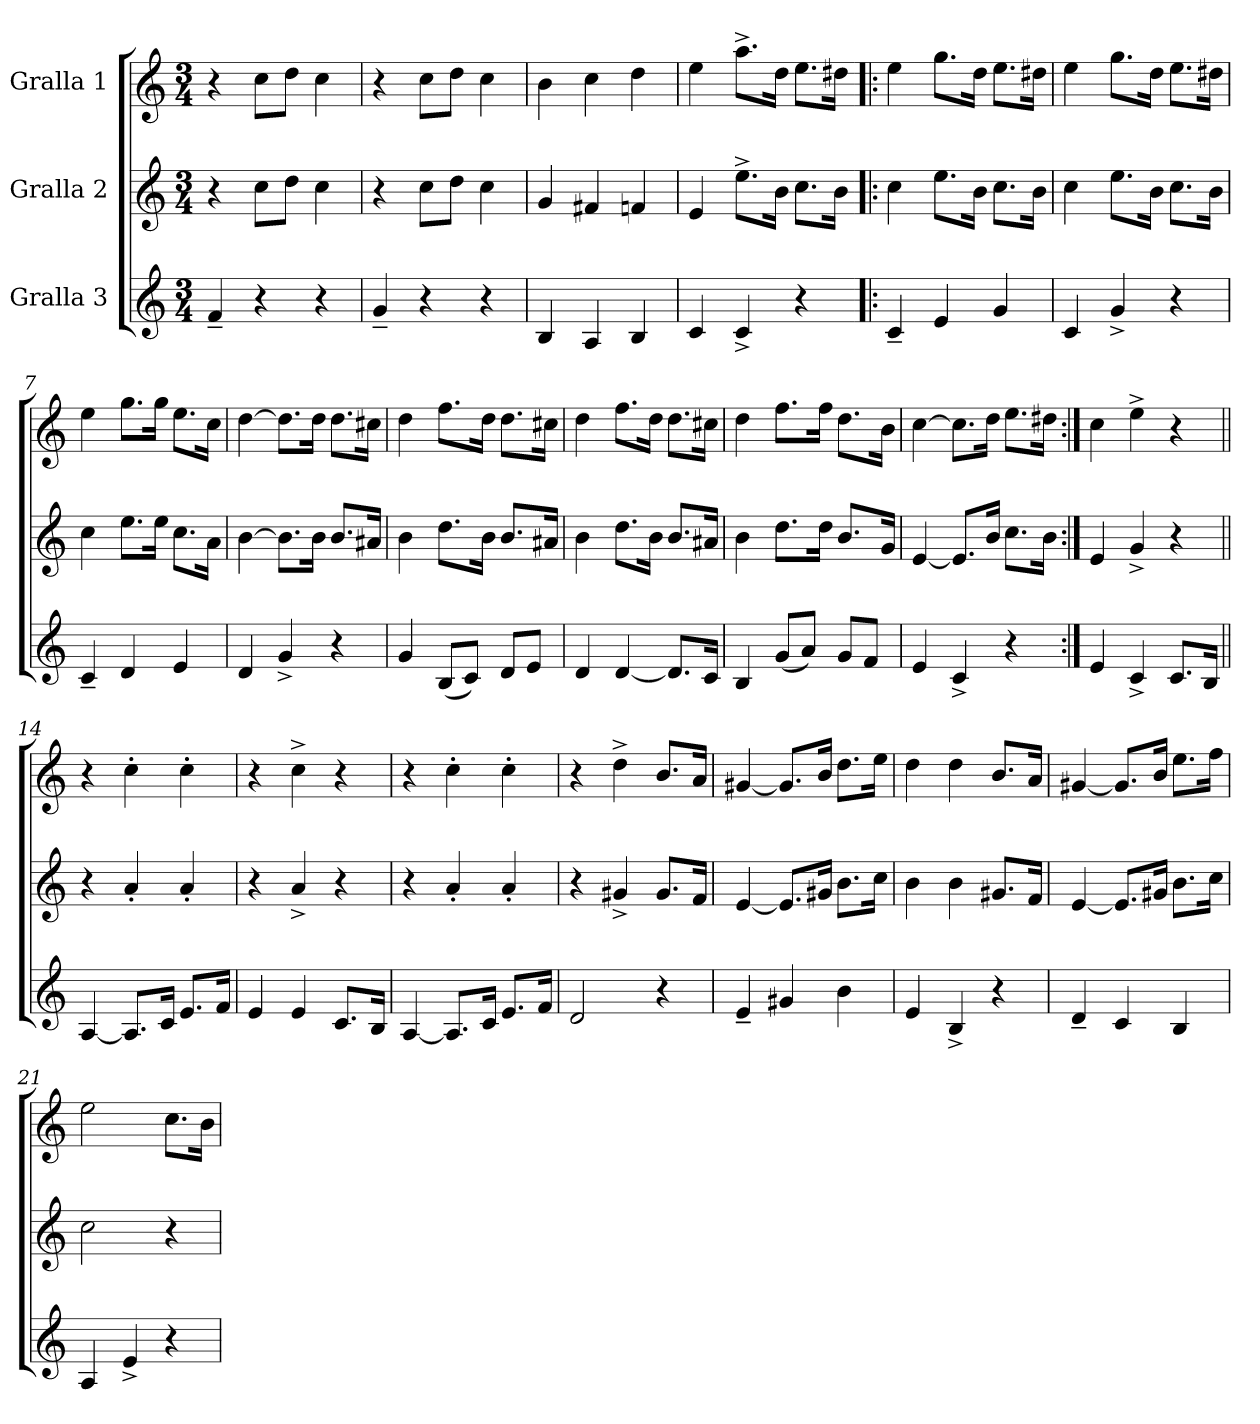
**kern	**kern	**kern
*part3	*part2	*part1
*staff3	*staff2	*staff1
*I"Gralla 3	*I"Gralla 2	*I"Gralla 1
*clefG2	*clefG2	*clefG2
*k[]	*k[]	*k[]
*M3/4	*M3/4	*M3/4
*MM120	*MM120	*MM120
=1	=1	=1
4f~/	4r	4r
4r	8cc\L	8cc\L
.	8dd\J	8dd\J
4r	4cc\	4cc\
=2	=2	=2
4g~/	4r	4r
4r	8cc\L	8cc\L
.	8dd\J	8dd\J
4r	4cc\	4cc\
=3	=3	=3
4B/	4g/	4b\
4A/	4f#X/	4cc\
4B/	4fn/	4dd\
=4	=4	=4
4c/	4e/	4ee\
4c^/	8.ee^\L	8.aa^\L
.	16b\Jk	16dd\Jk
4r	8.cc\L	8.ee\L
.	16b\Jk	16dd#X\Jk
=5!|:	=5!|:	=5!|:
4c~/	4cc\	4ee\
4e/	8.ee\L	8.gg\L
.	16b\Jk	16dd\Jk
4g/	8.cc\L	8.ee\L
.	16b\Jk	16dd#X\Jk
=6	=6	=6
4c/	4cc\	4ee\
4g^/	8.ee\L	8.gg\L
.	16b\Jk	16dd\Jk
4r	8.cc\L	8.ee\L
.	16b\Jk	16dd#X\Jk
=7	=7	=7
4c~/	4cc\	4ee\
4d/	8.ee\L	8.gg\L
.	16ee\Jk	16gg\Jk
4e/	8.cc\L	8.ee\L
.	16a\Jk	16cc\Jk
=8	=8	=8
4d/	[4b\	[4dd\
4g^/	8.b\L]	8.dd\L]
.	16b\Jk	16dd\Jk
4r	8.b/L	8.dd\L
.	16a#X/Jk	16cc#X\Jk
!!LO:LB:g=z
=9	=9	=9
4g/	4b\	4dd\
(<8B/L	8.dd\L	8.ff\L
8c/J)	.	.
.	16b\Jk	16dd\Jk
8d/L	8.b/L	8.dd\L
8e/J	.	.
.	16a#X/Jk	16cc#X\Jk
=10	=10	=10
4d/	4b\	4dd\
[4d/	8.dd\L	8.ff\L
.	16b\Jk	16dd\Jk
8.d/L]	8.b/L	8.dd\L
16c/Jk	16a#X/Jk	16cc#X\Jk
=11	=11	=11
4B/	4b\	4dd\
(<8g/L	8.dd\L	8.ff\L
8a/J)	.	.
.	16dd\Jk	16ff\Jk
8g/L	8.b/L	8.dd\L
8f/J	.	.
.	16g/Jk	16b\Jk
=12	=12	=12
4e/	[4e/	[4cc\
4c^/	8.e/L]	8.cc\L]
.	16b/Jk	16dd\Jk
4r	8.cc\L	8.ee\L
.	16b\Jk	16dd#X\Jk
=13:|!	=13:|!	=13:|!
4e/	4e/	4cc\
4c^/	4g^/	4ee^\
8.c/L	4r	4r
16B/Jk	.	.
=14||	=14||	=14||
[4A/	4r	4r
8.A/L]	4a'/	4cc'\
16c/Jk	.	.
8.e/L	4a'/	4cc'\
16f/Jk	.	.
=15	=15	=15
4e/	4r	4r
4e/	4a^/	4cc^\
8.c/L	4r	4r
16B/Jk	.	.
=16	=16	=16
[4A/	4r	4r
8.A/L]	4a'/	4cc'\
16c/Jk	.	.
8.e/L	4a'/	4cc'\
16f/Jk	.	.
!!LO:LB:g=z
=17	=17	=17
2d/	4r	4r
.	4g#X^/	4dd^\
4r	8.g#/L	8.b/L
.	16f/Jk	16a/Jk
=18	=18	=18
4e~/	[4e/	[4g#X/
4g#X/	8.e/L]	8.g#/L]
.	16g#X/Jk	16b/Jk
4b\	8.b\L	8.dd\L
.	16cc\Jk	16ee\Jk
=19	=19	=19
4e/	4b\	4dd\
4B^/	4b\	4dd\
4r	8.g#X/L	8.b/L
.	16f/Jk	16a/Jk
=20	=20	=20
4d~/	[4e/	[4g#X/
4c/	8.e/L]	8.g#/L]
.	16g#X/Jk	16b/Jk
4B/	8.b\L	8.ee\L
.	16cc\Jk	16ff\Jk
=21	=21	=21
4A/	2cc\	2ee\
4e^/	.	.
4r	4r	8.cc\L
.	.	16b\Jk
=	=	=
*-	*-	*-
